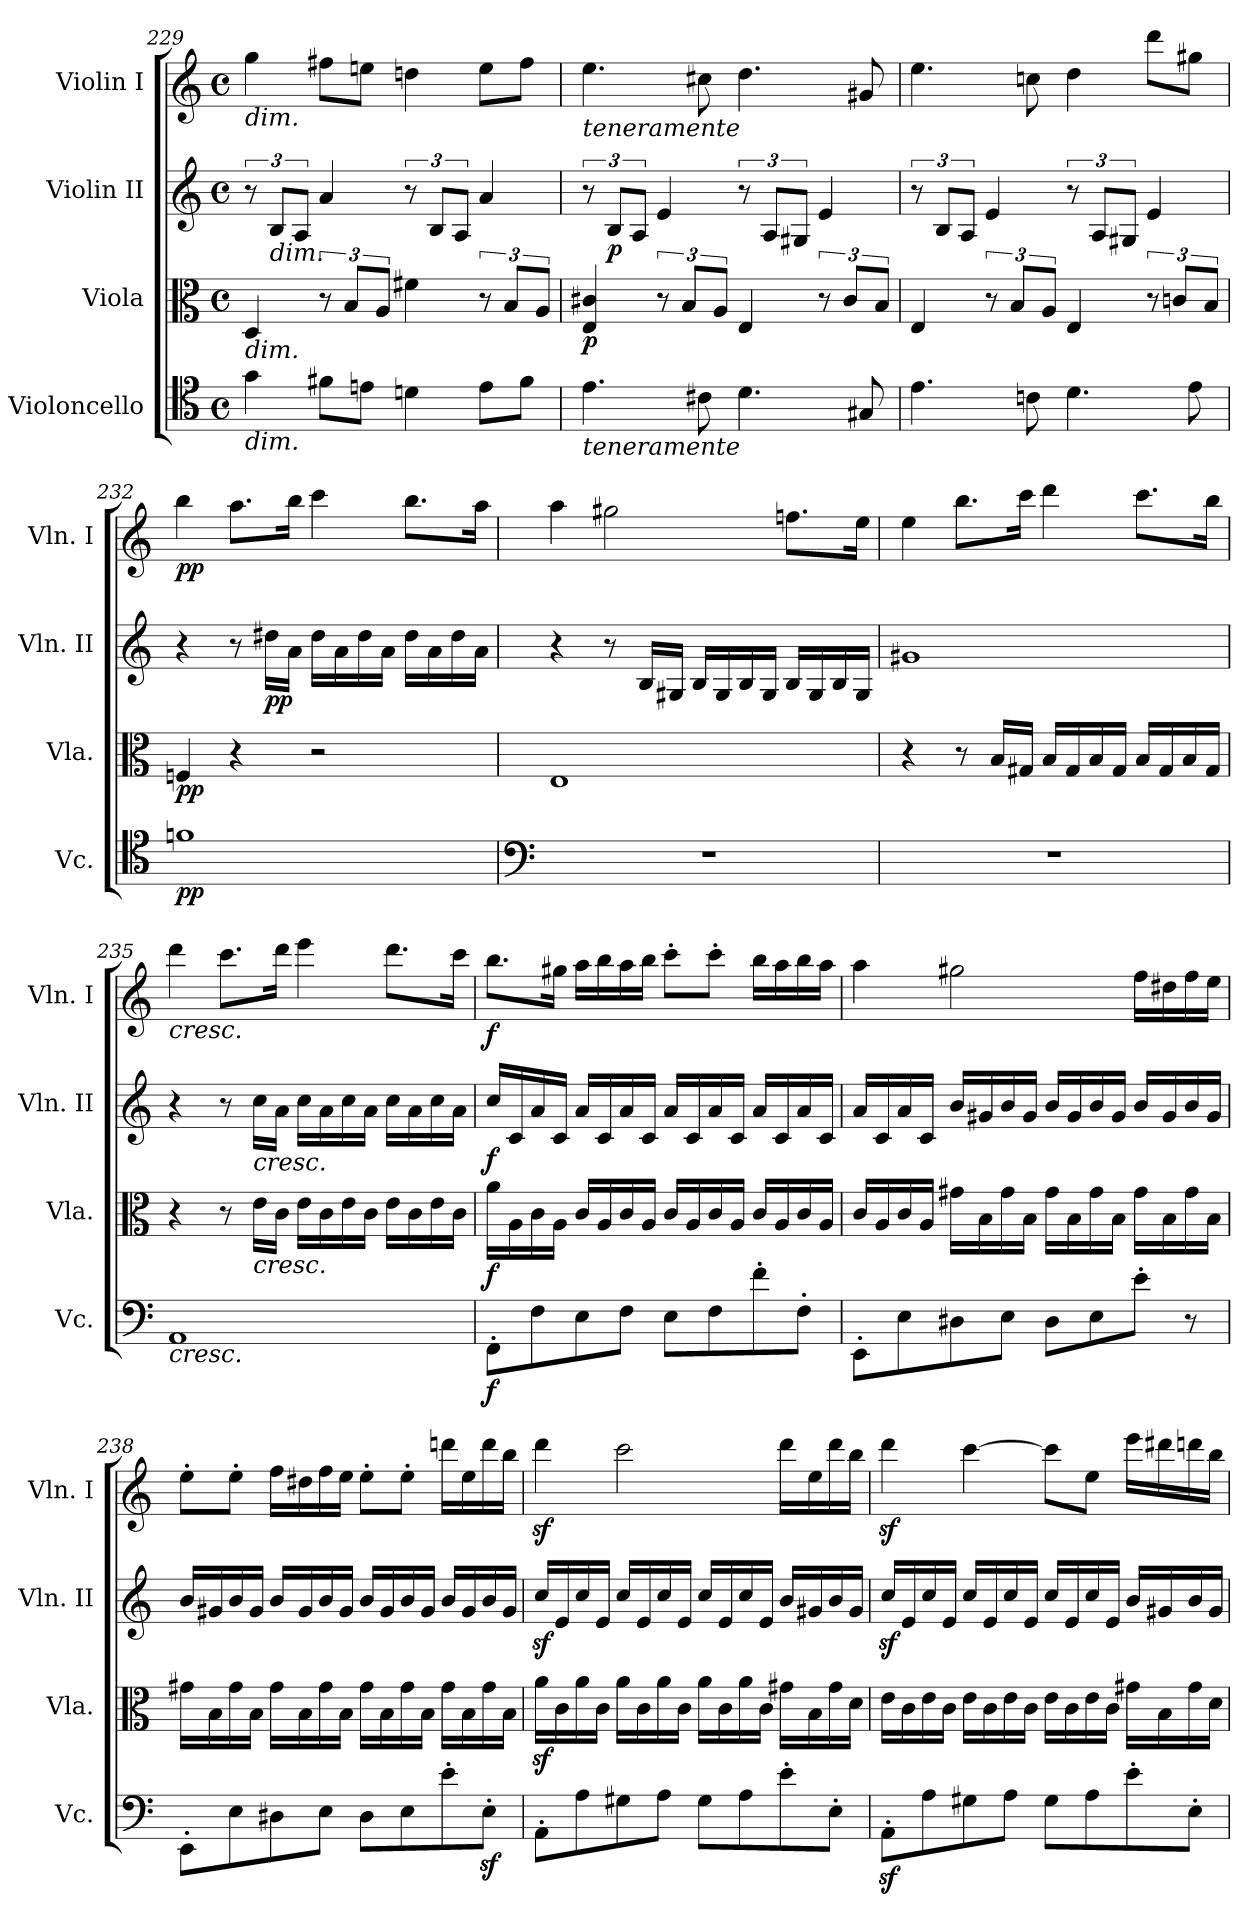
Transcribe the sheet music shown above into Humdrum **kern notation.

**kern	**dynam	**kern	**dynam	**kern	**dynam	**kern	**dynam
*part4	*part4	*part3	*part3	*part2	*part2	*part1	*part1
*staff4	*staff4	*staff3	*staff3	*staff2	*staff2	*staff1	*staff1
*I"Violoncello	*	*I"Viola	*	*I"Violin II	*	*I"Violin I	*
*I'Vc.	*	*I'Vla.	*	*I'Vln. II	*	*I'Vln. I	*
!!LO:PB:g=z
*clefC4	*	*clefC3	*	*clefG2	*	*clefG2	*
*k[]	*	*k[]	*	*k[]	*	*k[]	*
*M4/4	*	*M4/4	*	*M4/4	*	*M4/4	*
*met(c)	*	*met(c)	*	*met(c)	*	*met(c)	*
=229	=229	=229	=229	=229	=229	=229	=229
!	!	!	!	!	!	!LO:TX:b:i:t=dim.	!
!	!	!LO:TX:b:i:t=dim.	!	!	!	!	!
!LO:TX:b:i:t=dim.	!	!	!	!	!	!	!
4g\	.	4D/	.	12r	.	4gg\	.
!	!	!	!	!LO:TX:b:i:t=dim.	!	!	!
.	.	.	.	12B/L	.	.	.
.	.	.	.	12A/J	.	.	.
8f#X\L	.	12r	.	4a/	.	8ff#X\L	.
.	.	12B/L	.	.	.	.	.
8en\J	.	.	.	.	.	8een\J	.
.	.	12A/J	.	.	.	.	.
4dn\	.	4f#X\	.	12r	.	4ddn\	.
.	.	.	.	12B/L	.	.	.
.	.	.	.	12A/J	.	.	.
8e\L	.	12r	.	4a/	.	8ee\L	.
.	.	12B/L	.	.	.	.	.
8f#\J	.	.	.	.	.	8ff#\J	.
.	.	12A/J	.	.	.	.	.
=230	=230	=230	=230	=230	=230	=230	=230
!	!	!	!	!	!	!LO:TX:b:i:t=teneramente	!
!LO:TX:b:i:t=teneramente	!	!	!	!	!	!	!
!	!	!	!LO:DY:b	!	!	!	!
4.e\	.	4E/ 4c#X/	p	12r	.	4.ee\	.
!	!	!	!	!	!LO:DY:b	!	!
.	.	.	.	12B/L	p	.	.
.	.	.	.	12A/J	.	.	.
.	.	12r	.	4e/	.	.	.
.	.	12B/L	.	.	.	.	.
8c#X\	.	.	.	.	.	8cc#X\	.
.	.	12A/J	.	.	.	.	.
4.d\	.	4E/	.	12r	.	4.dd\	.
.	.	.	.	12A/L	.	.	.
.	.	.	.	12G#X/J	.	.	.
.	.	12r	.	4e/	.	.	.
.	.	12c#/L	.	.	.	.	.
8G#X/	.	.	.	.	.	8g#X/	.
.	.	12B/J	.	.	.	.	.
=231	=231	=231	=231	=231	=231	=231	=231
4.e\	.	4E/	.	12r	.	4.ee\	.
.	.	.	.	12B/L	.	.	.
.	.	.	.	12A/J	.	.	.
.	.	12r	.	4e/	.	.	.
.	.	12B/L	.	.	.	.	.
8cn\	.	.	.	.	.	8ccn\	.
.	.	12A/J	.	.	.	.	.
4.d\	.	4E/	.	12r	.	4dd\	.
.	.	.	.	12A/L	.	.	.
.	.	.	.	12G#X/J	.	.	.
.	.	12r	.	4e/	.	8ddd\L	.
.	.	12cn/L	.	.	.	.	.
8e\	.	.	.	.	.	8gg#X\J	.
.	.	12B/J	.	.	.	.	.
!!LO:LB:g=z
=232	=232	=232	=232	=232	=232	=232	=232
!	!LO:DY:b	!	!LO:DY:b	!	!	!	!LO:DY:b
1fn	pp	4Fn/	pp	4r	.	4bb\	pp
.	.	4r	.	8r	.	8.aa\L	.
!	!	!	!	!	!LO:DY:b	!	!
.	.	.	.	16dd#X\LL	pp	.	.
.	.	.	.	16a\JJ	.	16bb\Jk	.
.	.	2r	.	16dd#\LL	.	4ccc\	.
.	.	.	.	16a\	.	.	.
.	.	.	.	16dd#\	.	.	.
.	.	.	.	16a\JJ	.	.	.
.	.	.	.	16dd#\LL	.	8.bb\L	.
.	.	.	.	16a\	.	.	.
.	.	.	.	16dd#\	.	.	.
.	.	.	.	16a\JJ	.	16aa\Jk	.
=233	=233	=233	=233	=233	=233	=233	=233
*clefF4	*	*	*	*	*	*	*
1r	.	1E	.	4r	.	4aa\	.
.	.	.	.	8r	.	2gg#X\	.
.	.	.	.	16B/LL	.	.	.
.	.	.	.	16G#X/JJ	.	.	.
.	.	.	.	16B/LL	.	.	.
.	.	.	.	16G#/	.	.	.
.	.	.	.	16B/	.	.	.
.	.	.	.	16G#/JJ	.	.	.
.	.	.	.	16B/LL	.	8.ffn\L	.
.	.	.	.	16G#/	.	.	.
.	.	.	.	16B/	.	.	.
.	.	.	.	16G#/JJ	.	16ee\Jk	.
=234	=234	=234	=234	=234	=234	=234	=234
1r	.	4r	.	1g#X	.	4ee\	.
.	.	8r	.	.	.	8.bb\L	.
.	.	16B/LL	.	.	.	.	.
.	.	16G#X/JJ	.	.	.	16ccc\Jk	.
.	.	16B/LL	.	.	.	4ddd\	.
.	.	16G#/	.	.	.	.	.
.	.	16B/	.	.	.	.	.
.	.	16G#/JJ	.	.	.	.	.
.	.	16B/LL	.	.	.	8.ccc\L	.
.	.	16G#/	.	.	.	.	.
.	.	16B/	.	.	.	.	.
.	.	16G#/JJ	.	.	.	16bb\Jk	.
!!LO:LB:g=z
=235	=235	=235	=235	=235	=235	=235	=235
!	!	!	!	!	!	!LO:TX:b:i:t=cresc.	!
!LO:TX:b:i:t=cresc.	!	!	!	!	!	!	!
1AA	.	4r	.	4r	.	4ddd\	.
.	.	8r	.	8r	.	8.ccc\L	.
!	!	!	!	!LO:TX:b:i:t=cresc.	!	!	!
!	!	!LO:TX:b:i:t=cresc.	!	!	!	!	!
.	.	16e\LL	.	16cc\LL	.	.	.
.	.	16c\JJ	.	16a\JJ	.	16ddd\Jk	.
.	.	16e\LL	.	16cc\LL	.	4eee\	.
.	.	16c\	.	16a\	.	.	.
.	.	16e\	.	16cc\	.	.	.
.	.	16c\JJ	.	16a\JJ	.	.	.
.	.	16e\LL	.	16cc\LL	.	8.ddd\L	.
.	.	16c\	.	16a\	.	.	.
.	.	16e\	.	16cc\	.	.	.
.	.	16c\JJ	.	16a\JJ	.	16ccc\Jk	.
=236	=236	=236	=236	=236	=236	=236	=236
!	!LO:DY:b	!	!LO:DY:b	!	!LO:DY:b	!	!LO:DY:b
8FF'\L	f	16a\LL	f	16cc/LL	f	8.bb\L	f
.	.	16A\	.	16c/	.	.	.
8F\	.	16c\	.	16a/	.	.	.
.	.	16A\JJ	.	16c/JJ	.	16gg#X\Jk	.
8E\	.	16c/LL	.	16a/LL	.	16aa\LL	.
.	.	16A/	.	16c/	.	16bb\	.
8F\J	.	16c/	.	16a/	.	16aa\	.
.	.	16A/JJ	.	16c/JJ	.	16bb\JJ	.
8E\L	.	16c/LL	.	16a/LL	.	8ccc'\L	.
.	.	16A/	.	16c/	.	.	.
8F\	.	16c/	.	16a/	.	8ccc'\J	.
.	.	16A/JJ	.	16c/JJ	.	.	.
8f'\	.	16c/LL	.	16a/LL	.	16bb\LL	.
.	.	16A/	.	16c/	.	16aa\	.
8F'\J	.	16c/	.	16a/	.	16bb\	.
.	.	16A/JJ	.	16c/JJ	.	16aa\JJ	.
=237	=237	=237	=237	=237	=237	=237	=237
8EE'\L	.	16c/LL	.	16a/LL	.	4aa\	.
.	.	16A/	.	16c/	.	.	.
8E\	.	16c/	.	16a/	.	.	.
.	.	16A/JJ	.	16c/JJ	.	.	.
8D#X\	.	16g#X\LL	.	16b/LL	.	2gg#X\	.
.	.	16B\	.	16g#X/	.	.	.
8E\J	.	16g#\	.	16b/	.	.	.
.	.	16B\JJ	.	16g#/JJ	.	.	.
8D#\L	.	16g#\LL	.	16b/LL	.	.	.
.	.	16B\	.	16g#/	.	.	.
8E\	.	16g#\	.	16b/	.	.	.
.	.	16B\JJ	.	16g#/JJ	.	.	.
8e'\J	.	16g#\LL	.	16b/LL	.	16ff\LL	.
.	.	16B\	.	16g#/	.	16dd#X\	.
8r	.	16g#\	.	16b/	.	16ff\	.
.	.	16B\JJ	.	16g#/JJ	.	16ee\JJ	.
!!LO:LB:g=z
=238	=238	=238	=238	=238	=238	=238	=238
8EE'\L	.	16g#X\LL	.	16b/LL	.	8ee'\L	.
.	.	16B\	.	16g#X/	.	.	.
8E\	.	16g#\	.	16b/	.	8ee'\J	.
.	.	16B\JJ	.	16g#/JJ	.	.	.
8D#X\	.	16g#\LL	.	16b/LL	.	16ff\LL	.
.	.	16B\	.	16g#/	.	16dd#X\	.
8E\J	.	16g#\	.	16b/	.	16ff\	.
.	.	16B\JJ	.	16g#/JJ	.	16ee\JJ	.
8D#\L	.	16g#\LL	.	16b/LL	.	8ee'\L	.
.	.	16B\	.	16g#/	.	.	.
8E\	.	16g#\	.	16b/	.	8ee'\J	.
.	.	16B\JJ	.	16g#/JJ	.	.	.
8e'\	.	16g#\LL	.	16b/LL	.	16dddn\LL	.
.	.	16B\	.	16g#/	.	16ee\	.
8Ez<'\J	.	16g#\	.	16b/	.	16ddd\	.
.	.	16B\JJ	.	16g#/JJ	.	16bb\JJ	.
=239	=239	=239	=239	=239	=239	=239	=239
8AA'\L	.	16az<\LL	.	16ccz</LL	.	4dddz<\	.
.	.	16c\	.	16e/	.	.	.
8A\	.	16a\	.	16cc/	.	.	.
.	.	16c\JJ	.	16e/JJ	.	.	.
8G#X\	.	16a\LL	.	16cc/LL	.	2ccc\	.
.	.	16c\	.	16e/	.	.	.
8A\J	.	16a\	.	16cc/	.	.	.
.	.	16c\JJ	.	16e/JJ	.	.	.
8G#\L	.	16a\LL	.	16cc/LL	.	.	.
.	.	16c\	.	16e/	.	.	.
8A\	.	16a\	.	16cc/	.	.	.
.	.	16c\JJ	.	16e/JJ	.	.	.
8e'\	.	16g#X\LL	.	16b/LL	.	16ddd\LL	.
.	.	16B\	.	16g#X/	.	16ee\	.
8E'\J	.	16g#\	.	16b/	.	16ddd\	.
.	.	16d\JJ	.	16g#/JJ	.	16bb\JJ	.
!!LO:PB:g=z
=240	=240	=240	=240	=240	=240	=240	=240
8AAz>'\L	.	16e\LL	.	16ccz</LL	.	4dddz<\	.
.	.	16c\	.	16e/	.	.	.
8A\	.	16e\	.	16cc/	.	.	.
.	.	16c\JJ	.	16e/JJ	.	.	.
8G#X\	.	16e\LL	.	16cc/LL	.	[4ccc\	.
.	.	16c\	.	16e/	.	.	.
8A\J	.	16e\	.	16cc/	.	.	.
.	.	16c\JJ	.	16e/JJ	.	.	.
8G#\L	.	16e\LL	.	16cc/LL	.	8ccc\L]	.
.	.	16c\	.	16e/	.	.	.
8A\	.	16e\	.	16cc/	.	8ee\J	.
.	.	16c\JJ	.	16e/JJ	.	.	.
8e'\	.	16g#X\LL	.	16b/LL	.	16eee\LL	.
.	.	16B\	.	16g#X/	.	16ddd#X\	.
8E'\J	.	16g#\	.	16b/	.	16dddn\	.
.	.	16d\JJ	.	16g#/JJ	.	16bb\JJ	.
=	=	=	=	=	=	=	=
*-	*-	*-	*-	*-	*-	*-	*-
